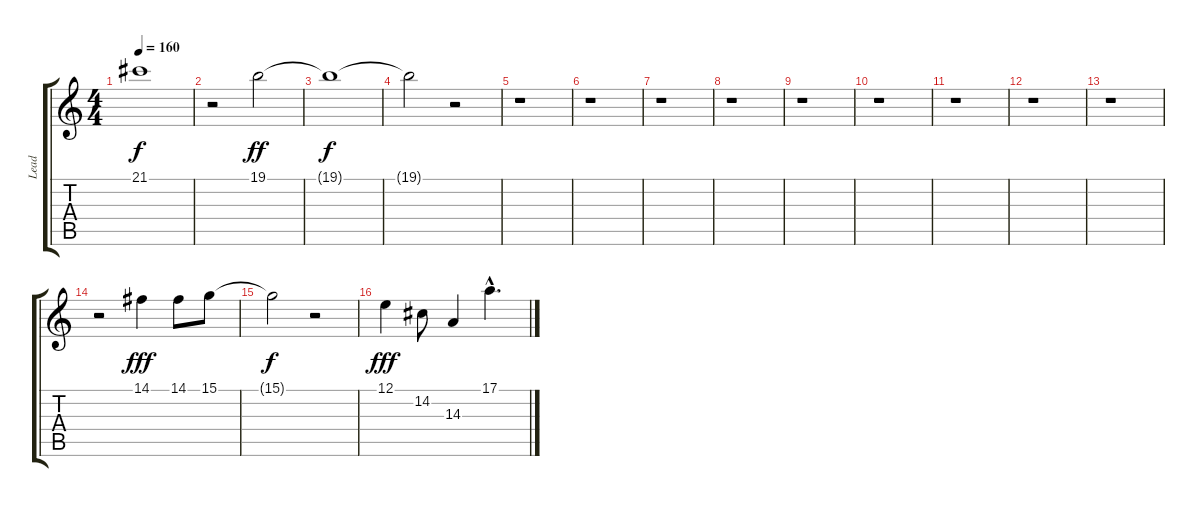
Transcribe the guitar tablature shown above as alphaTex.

\track ("Lead" "Lead") {instrument panflute}
\staff {score tabs}
\tuning (E4 B3 G3 D3 A2 E2) {hide}
\ts (4 4)
\tempo 160
\clef g2
\ks c
21.1{t}.1{dy f} |
r.2 19.1.2{dy ff} |
19.1{t}.1{dy f} |
19.1{t}.2 r.2 |
r.1 |
r.1 |
r.1 |
r.1 |
r.1 |
r.1 |
r.1 |
r.1 |
r.1 |
r.2 14.1.4{dy fff} 14.1.8 15.1.8 |
15.1{t}.2{dy f} r.2 |
12.1.4{dy fff} 14.2.8 14.3.4 17.1{hac}.4{d}
